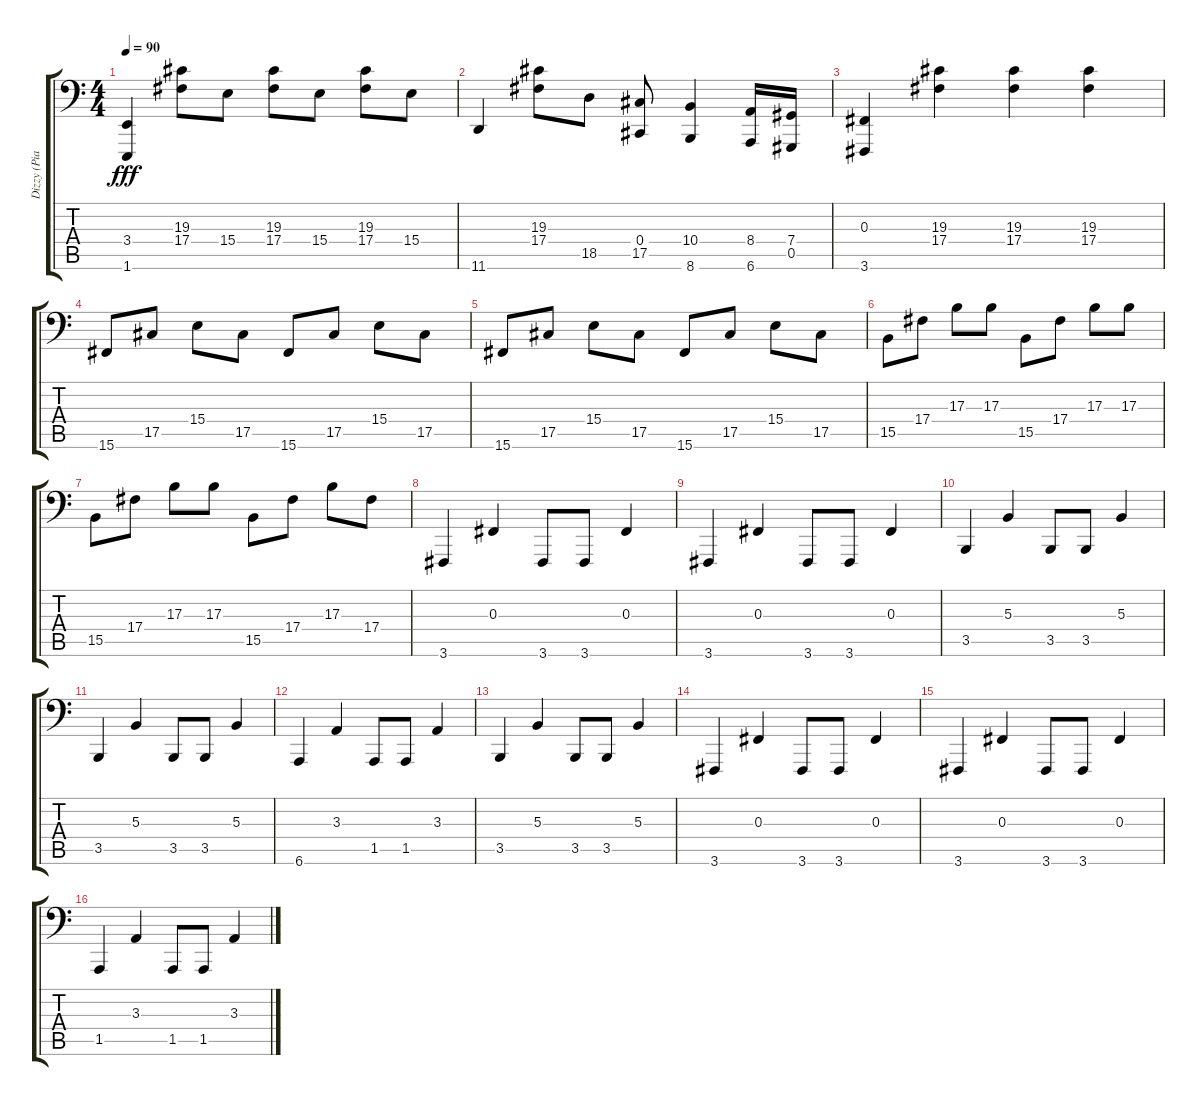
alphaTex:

\track ("Dizzy (Piano 2)" "Dizzy (Pia") {instrument acousticgrandpiano}
\staff {score tabs}
\tuning (E4 B3 Gb2 Db2 Ab1 Eb1) {hide}
\ts (4 4)
\tempo 90
\clef f4
\ks c
(3.4 1.6).4{dy fff} (19.3 17.4).8 15.4.8 (19.3 17.4).8 15.4.8 (19.3 17.4).8 15.4.8 |
11.6.4 (19.3 17.4).8 18.5.8 (0.4 17.5).8 (10.4 8.6).4 (8.4 6.6).16 (7.4 0.5).16 |
(0.3 3.6).4 (19.3 17.4).4 (19.3 17.4).4 (19.3 17.4).4 |
15.6.8 17.5.8 15.4.8 17.5.8 15.6.8 17.5.8 15.4.8 17.5.8 |
15.6.8 17.5.8 15.4.8 17.5.8 15.6.8 17.5.8 15.4.8 17.5.8 |
15.5.8 17.4.8 17.3.8 17.3.8 15.5.8 17.4.8 17.3.8 17.3.8 |
15.5.8 17.4.8 17.3.8 17.3.8 15.5.8 17.4.8 17.3.8 17.4.8 |
3.6.4 0.3.4 3.6.8 3.6.8 0.3.4 |
3.6.4 0.3.4 3.6.8 3.6.8 0.3.4 |
3.5.4 5.3.4 3.5.8 3.5.8 5.3.4 |
3.5.4 5.3.4 3.5.8 3.5.8 5.3.4 |
6.6.4 3.3.4 1.5.8 1.5.8 3.3.4 |
3.5.4 5.3.4 3.5.8 3.5.8 5.3.4 |
3.6.4 0.3.4 3.6.8 3.6.8 0.3.4 |
3.6.4 0.3.4 3.6.8 3.6.8 0.3.4 |
1.5.4 3.3.4 1.5.8 1.5.8 3.3.4
